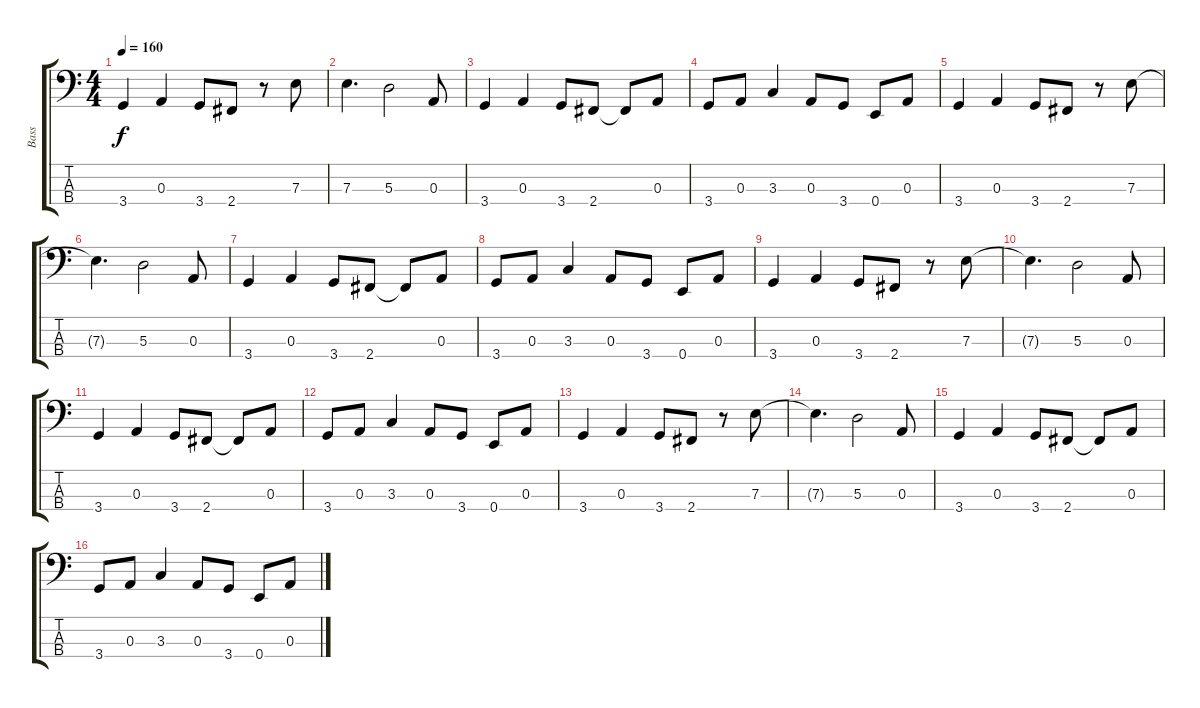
\track ("Bass" "Bass") {instrument electricbasspick}
\staff {score tabs}
\tuning (G2 D2 A1 E1) {hide}
\ts (4 4)
\tempo 160
\clef f4
\ks c
3.4.4{dy f} 0.3.4 3.4.8 2.4.8 r.8 7.3.8 |
7.3.4{d} 5.3.2 0.3.8 |
3.4.4 0.3.4 3.4.8 2.4.8 2.4{t}.8 0.3.8 |
3.4.8 0.3.8 3.3.4 0.3.8 3.4.8 0.4.8 0.3.8 |
3.4.4 0.3.4 3.4.8 2.4.8 r.8 7.3.8 |
7.3{t}.4{d} 5.3.2 0.3.8 |
3.4.4 0.3.4 3.4.8 2.4.8 2.4{t}.8 0.3.8 |
3.4.8 0.3.8 3.3.4 0.3.8 3.4.8 0.4.8 0.3.8 |
3.4.4 0.3.4 3.4.8 2.4.8 r.8 7.3.8 |
7.3{t}.4{d} 5.3.2 0.3.8 |
3.4.4 0.3.4 3.4.8 2.4.8 2.4{t}.8 0.3.8 |
3.4.8 0.3.8 3.3.4 0.3.8 3.4.8 0.4.8 0.3.8 |
3.4.4 0.3.4 3.4.8 2.4.8 r.8 7.3.8 |
7.3{t}.4{d} 5.3.2 0.3.8 |
3.4.4 0.3.4 3.4.8 2.4.8 2.4{t}.8 0.3.8 |
3.4.8 0.3.8 3.3.4 0.3.8 3.4.8 0.4.8 0.3.8
